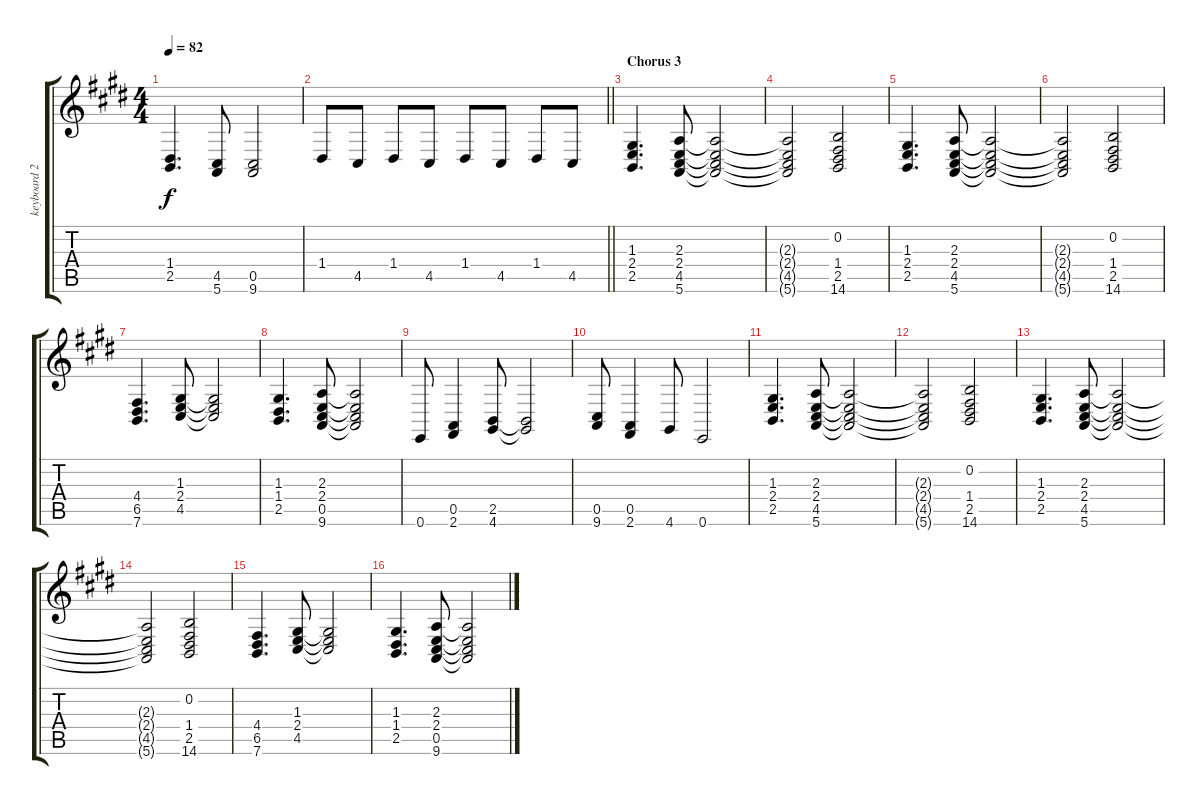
\track ("keyboard 2 3" "keyboard 2") {instrument stringensemble2}
\staff {score tabs}
\tuning (E4 B3 G3 D3 A2 E2) {hide}
\ts (4 4)
\tempo 82
\clef g2
\ks e
(1.4 2.5).4{d dy f} (4.5 5.6).8 (0.5 9.6).2 |
\barLineRight lightlight
1.4.8 4.5.8 1.4.8 4.5.8 1.4.8 4.5.8 1.4.8 4.5.8 |
\section ("" "Chorus 3")
(1.3 2.4 2.5).4{d} (2.3 2.4 4.5 5.6).8 (2.3{t} 2.4{t} 4.5{t} 5.6{t}).2 |
(2.3{t} 2.4{t} 4.5{t} 5.6{t}).2 (0.2 1.4 2.5 14.6).2 |
(1.3 2.4 2.5).4{d} (2.3 2.4 4.5 5.6).8 (2.3{t} 2.4{t} 4.5{t} 5.6{t}).2 |
(2.3{t} 2.4{t} 4.5{t} 5.6{t}).2 (0.2 1.4 2.5 14.6).2 |
(4.4 6.5 7.6).4{d} (1.3 2.4 4.5).8 (1.3{t} 2.4{t} 4.5{t}).2 |
(1.3 1.4 2.5).4{d} (2.3 2.4 0.5 9.6).8 (2.3{t} 2.4{t} 0.5{t} 9.6{t}).2 |
0.6.8 (0.5 2.6).4 (2.5 4.6).8 (2.5{t} 4.6{t}).2 |
(0.5 9.6).8 (0.5 2.6).4 4.6.8 0.6.2 |
(1.3 2.4 2.5).4{d} (2.3 2.4 4.5 5.6).8 (2.3{t} 2.4{t} 4.5{t} 5.6{t}).2 |
(2.3{t} 2.4{t} 4.5{t} 5.6{t}).2 (0.2 1.4 2.5 14.6).2 |
(1.3 2.4 2.5).4{d} (2.3 2.4 4.5 5.6).8 (2.3{t} 2.4{t} 4.5{t} 5.6{t}).2 |
(2.3{t} 2.4{t} 4.5{t} 5.6{t}).2 (0.2 1.4 2.5 14.6).2 |
(4.4 6.5 7.6).4{d} (1.3 2.4 4.5).8 (1.3{t} 2.4{t} 4.5{t}).2 |
(1.3 1.4 2.5).4{d} (2.3 2.4 0.5 9.6).8 (2.3{t} 2.4{t} 0.5{t} 9.6{t}).2
